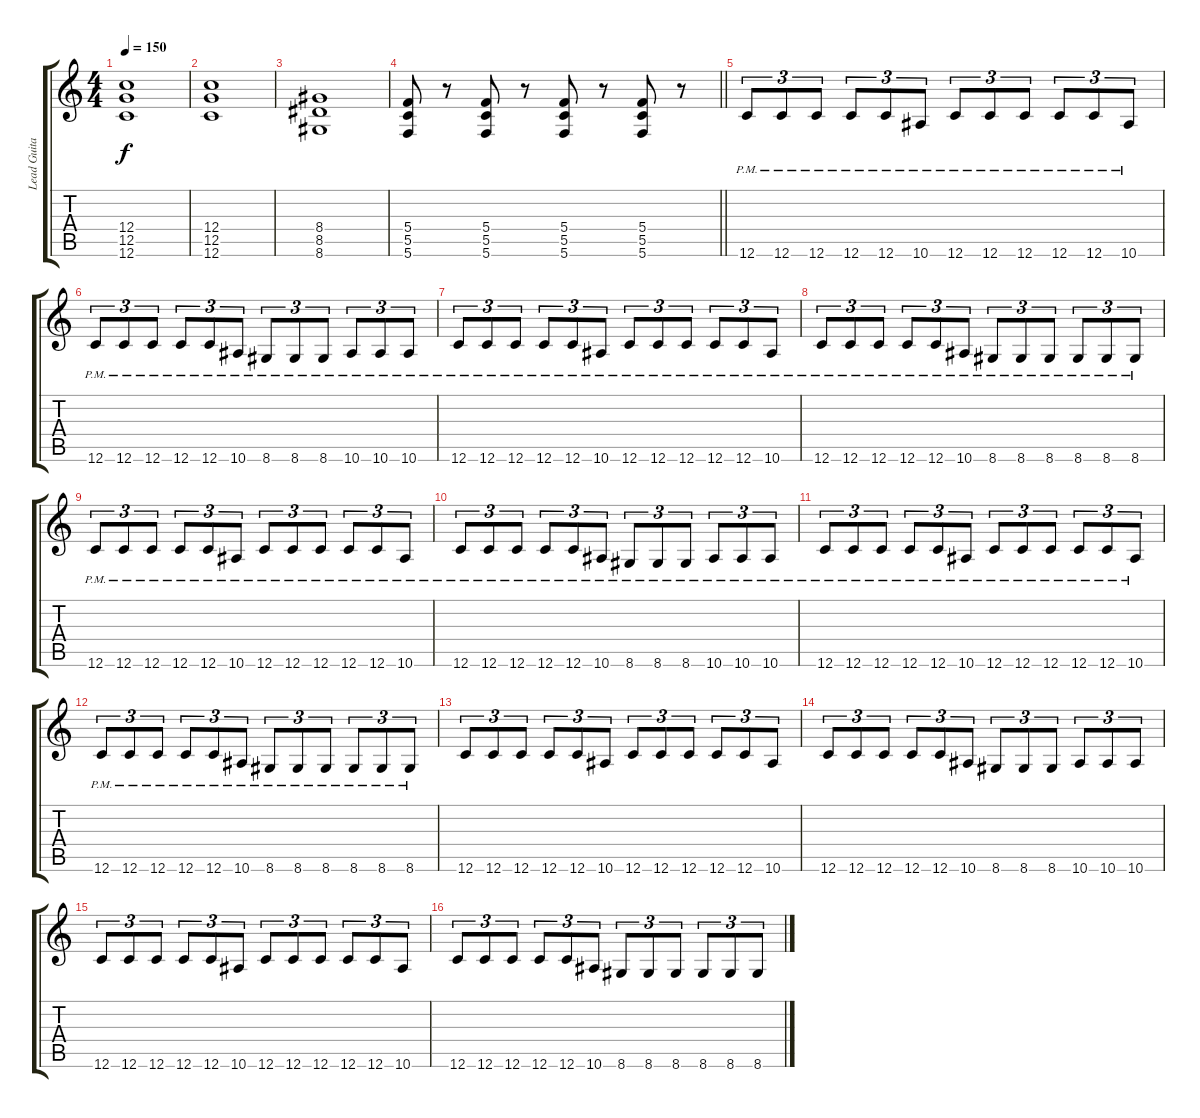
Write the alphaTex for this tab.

\track ("Lead Guitar 2" "Lead Guita") {instrument distortionguitar}
\staff {score tabs}
\tuning (D4 A3 F3 C3 G2 C2) {hide}
\ts (4 4)
\tempo 150
\clef g2
\ks c
(12.4 12.5 12.6).1{dy f instrument distortionguitar} |
(12.4 12.5 12.6).1 |
(8.4 8.5 8.6).1 |
\barLineRight lightlight
(5.4 5.5 5.6).8 r.8 (5.4 5.5 5.6).8 r.8 (5.4 5.5 5.6).8 r.8 (5.4 5.5 5.6).8 r.8 |
12.6{pm}.8{tu (3 2)} 12.6{pm}.8{tu (3 2)} 12.6{pm}.8{tu (3 2)} 12.6{pm}.8{tu (3 2)} 12.6{pm}.8{tu (3 2)} 10.6{pm}.8{tu (3 2)} 12.6{pm}.8{tu (3 2)} 12.6{pm}.8{tu (3 2)} 12.6{pm}.8{tu (3 2)} 12.6{pm}.8{tu (3 2)} 12.6{pm}.8{tu (3 2)} 10.6{pm}.8{tu (3 2)} |
12.6{pm}.8{tu (3 2)} 12.6{pm}.8{tu (3 2)} 12.6{pm}.8{tu (3 2)} 12.6{pm}.8{tu (3 2)} 12.6{pm}.8{tu (3 2)} 10.6{pm}.8{tu (3 2)} 8.6{pm}.8{tu (3 2)} 8.6{pm}.8{tu (3 2)} 8.6{pm}.8{tu (3 2)} 10.6{pm}.8{tu (3 2)} 10.6{pm}.8{tu (3 2)} 10.6{pm}.8{tu (3 2)} |
12.6{pm}.8{tu (3 2)} 12.6{pm}.8{tu (3 2)} 12.6{pm}.8{tu (3 2)} 12.6{pm}.8{tu (3 2)} 12.6{pm}.8{tu (3 2)} 10.6{pm}.8{tu (3 2)} 12.6{pm}.8{tu (3 2)} 12.6{pm}.8{tu (3 2)} 12.6{pm}.8{tu (3 2)} 12.6{pm}.8{tu (3 2)} 12.6{pm}.8{tu (3 2)} 10.6{pm}.8{tu (3 2)} |
12.6{pm}.8{tu (3 2)} 12.6{pm}.8{tu (3 2)} 12.6{pm}.8{tu (3 2)} 12.6{pm}.8{tu (3 2)} 12.6{pm}.8{tu (3 2)} 10.6{pm}.8{tu (3 2)} 8.6{pm}.8{tu (3 2)} 8.6{pm}.8{tu (3 2)} 8.6{pm}.8{tu (3 2)} 8.6{pm}.8{tu (3 2)} 8.6{pm}.8{tu (3 2)} 8.6{pm}.8{tu (3 2)} |
12.6{pm}.8{tu (3 2)} 12.6{pm}.8{tu (3 2)} 12.6{pm}.8{tu (3 2)} 12.6{pm}.8{tu (3 2)} 12.6{pm}.8{tu (3 2)} 10.6{pm}.8{tu (3 2)} 12.6{pm}.8{tu (3 2)} 12.6{pm}.8{tu (3 2)} 12.6{pm}.8{tu (3 2)} 12.6{pm}.8{tu (3 2)} 12.6{pm}.8{tu (3 2)} 10.6{pm}.8{tu (3 2)} |
12.6{pm}.8{tu (3 2)} 12.6{pm}.8{tu (3 2)} 12.6{pm}.8{tu (3 2)} 12.6{pm}.8{tu (3 2)} 12.6{pm}.8{tu (3 2)} 10.6{pm}.8{tu (3 2)} 8.6{pm}.8{tu (3 2)} 8.6{pm}.8{tu (3 2)} 8.6{pm}.8{tu (3 2)} 10.6{pm}.8{tu (3 2)} 10.6{pm}.8{tu (3 2)} 10.6{pm}.8{tu (3 2)} |
12.6{pm}.8{tu (3 2)} 12.6{pm}.8{tu (3 2)} 12.6{pm}.8{tu (3 2)} 12.6{pm}.8{tu (3 2)} 12.6{pm}.8{tu (3 2)} 10.6{pm}.8{tu (3 2)} 12.6{pm}.8{tu (3 2)} 12.6{pm}.8{tu (3 2)} 12.6{pm}.8{tu (3 2)} 12.6{pm}.8{tu (3 2)} 12.6{pm}.8{tu (3 2)} 10.6{pm}.8{tu (3 2)} |
12.6{pm}.8{tu (3 2)} 12.6{pm}.8{tu (3 2)} 12.6{pm}.8{tu (3 2)} 12.6{pm}.8{tu (3 2)} 12.6{pm}.8{tu (3 2)} 10.6{pm}.8{tu (3 2)} 8.6{pm}.8{tu (3 2)} 8.6{pm}.8{tu (3 2)} 8.6{pm}.8{tu (3 2)} 8.6{pm}.8{tu (3 2)} 8.6{pm}.8{tu (3 2)} 8.6{pm}.8{tu (3 2)} |
12.6.8{tu (3 2)} 12.6.8{tu (3 2)} 12.6.8{tu (3 2)} 12.6.8{tu (3 2)} 12.6.8{tu (3 2)} 10.6.8{tu (3 2)} 12.6.8{tu (3 2)} 12.6.8{tu (3 2)} 12.6.8{tu (3 2)} 12.6.8{tu (3 2)} 12.6.8{tu (3 2)} 10.6.8{tu (3 2)} |
12.6.8{tu (3 2)} 12.6.8{tu (3 2)} 12.6.8{tu (3 2)} 12.6.8{tu (3 2)} 12.6.8{tu (3 2)} 10.6.8{tu (3 2)} 8.6.8{tu (3 2)} 8.6.8{tu (3 2)} 8.6.8{tu (3 2)} 10.6.8{tu (3 2)} 10.6.8{tu (3 2)} 10.6.8{tu (3 2)} |
12.6.8{tu (3 2)} 12.6.8{tu (3 2)} 12.6.8{tu (3 2)} 12.6.8{tu (3 2)} 12.6.8{tu (3 2)} 10.6.8{tu (3 2)} 12.6.8{tu (3 2)} 12.6.8{tu (3 2)} 12.6.8{tu (3 2)} 12.6.8{tu (3 2)} 12.6.8{tu (3 2)} 10.6.8{tu (3 2)} |
12.6.8{tu (3 2)} 12.6.8{tu (3 2)} 12.6.8{tu (3 2)} 12.6.8{tu (3 2)} 12.6.8{tu (3 2)} 10.6.8{tu (3 2)} 8.6.8{tu (3 2)} 8.6.8{tu (3 2)} 8.6.8{tu (3 2)} 8.6.8{tu (3 2)} 8.6.8{tu (3 2)} 8.6.8{tu (3 2)}
